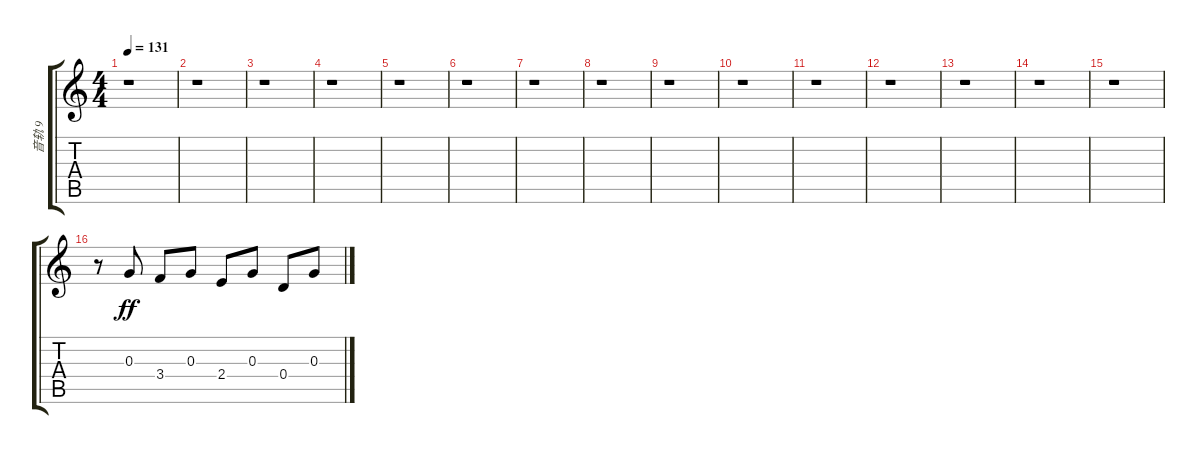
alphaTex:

\track ("音轨 9" "音轨 9") {instrument electricguitarclean}
\staff {score tabs}
\tuning (E4 B3 G3 D3 A2 E2) {hide}
\ts (4 4)
\tempo 131
\clef g2
\ks c
r.1{dy mf} |
r.1 |
r.1 |
r.1 |
r.1 |
r.1 |
r.1 |
r.1 |
r.1 |
r.1 |
r.1 |
r.1 |
r.1 |
r.1 |
r.1 |
r.8 0.3.8{dy ff} 3.4.8 0.3.8 2.4.8 0.3.8 0.4.8 0.3.8
